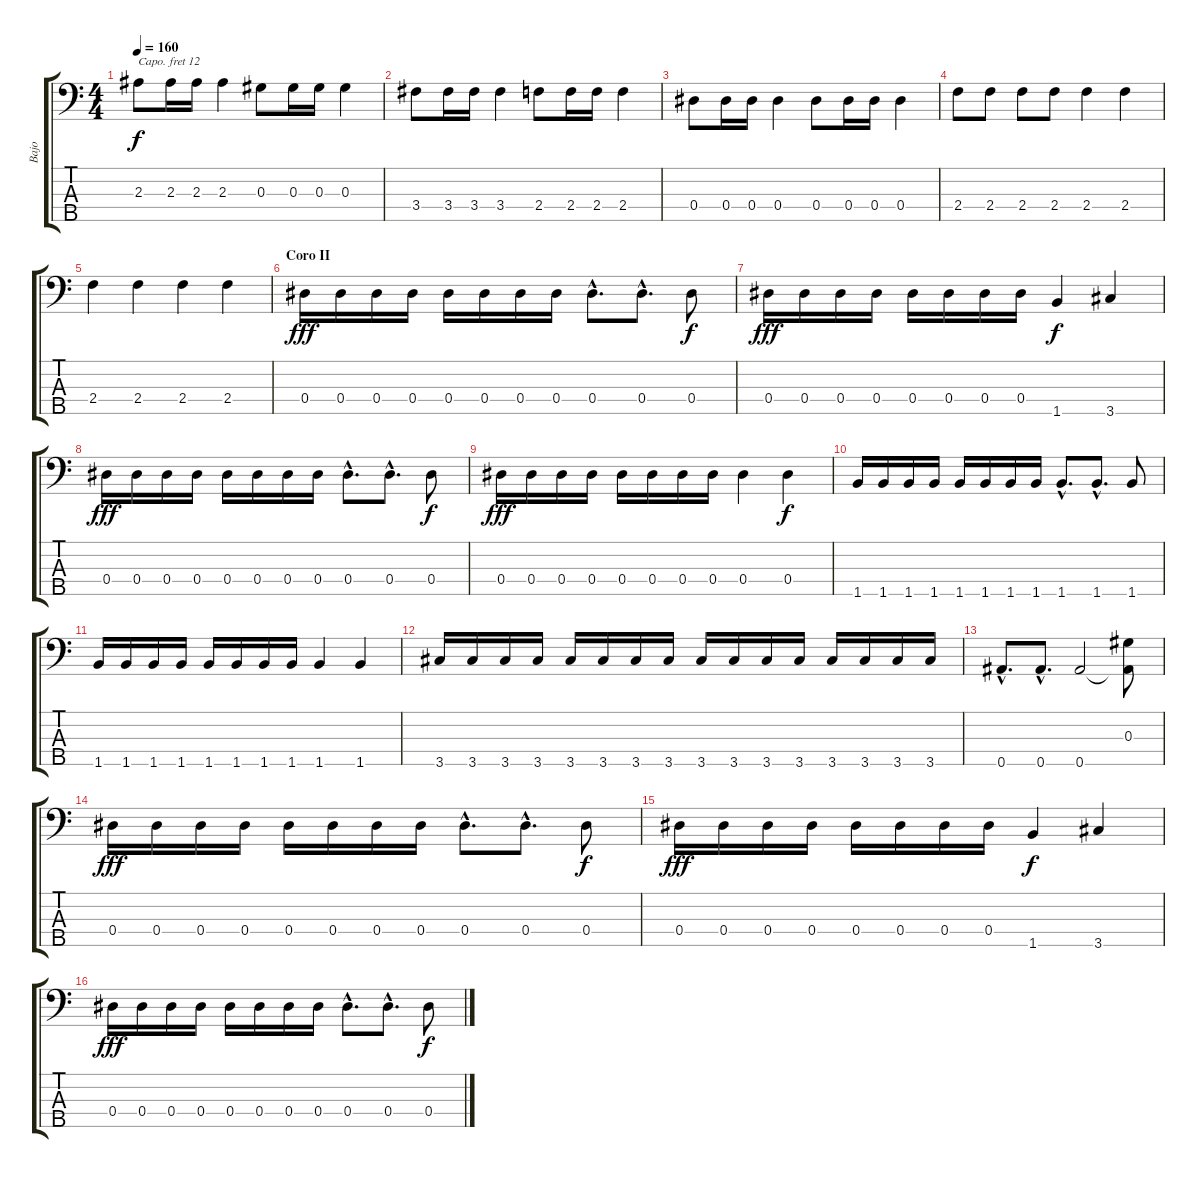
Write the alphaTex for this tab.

\track ("Bajo" "Bajo") {instrument electricbassfinger}
\staff {score tabs}
\capo 12
\tuning (Gb2 Db2 Ab1 Eb1 Bb0) {hide}
\ts (4 4)
\tempo 160
\clef f4
\ks c
2.3.8{dy f} 2.3.16 2.3.16 2.3.4 0.3.8 0.3.16 0.3.16 0.3.4 |
3.4.8 3.4.16 3.4.16 3.4.4 2.4.8 2.4.16 2.4.16 2.4.4 |
0.4.8 0.4.16 0.4.16 0.4.4 0.4.8 0.4.16 0.4.16 0.4.4 |
2.4.8 2.4.8 2.4.8 2.4.8 2.4.4 2.4.4 |
2.4.4 2.4.4 2.4.4 2.4.4 |
\section ("" "Coro II")
0.4.16{dy fff} 0.4.16 0.4.16 0.4.16 0.4.16 0.4.16 0.4.16 0.4.16 0.4{hac}.8{d} 0.4{hac}.8{d} 0.4.8{dy f} |
0.4.16{dy fff} 0.4.16 0.4.16 0.4.16 0.4.16 0.4.16 0.4.16 0.4.16 1.5.4{dy f} 3.5.4 |
0.4.16{dy fff} 0.4.16 0.4.16 0.4.16 0.4.16 0.4.16 0.4.16 0.4.16 0.4{hac}.8{d} 0.4{hac}.8{d} 0.4.8{dy f} |
0.4.16{dy fff} 0.4.16 0.4.16 0.4.16 0.4.16 0.4.16 0.4.16 0.4.16 0.4.4 0.4.4{dy f} |
1.5.16 1.5.16 1.5.16 1.5.16 1.5.16 1.5.16 1.5.16 1.5.16 1.5{hac}.8{d} 1.5{hac}.8{d} 1.5.8 |
1.5.16 1.5.16 1.5.16 1.5.16 1.5.16 1.5.16 1.5.16 1.5.16 1.5.4 1.5.4 |
3.5.16 3.5.16 3.5.16 3.5.16 3.5.16 3.5.16 3.5.16 3.5.16 3.5.16 3.5.16 3.5.16 3.5.16 3.5.16 3.5.16 3.5.16 3.5.16 |
0.5{hac}.8{d} 0.5{hac}.8{d} 0.5.2 (0.3 0.5{t}).8 |
0.4.16{dy fff} 0.4.16 0.4.16 0.4.16 0.4.16 0.4.16 0.4.16 0.4.16 0.4{hac}.8{d} 0.4{hac}.8{d} 0.4.8{dy f} |
0.4.16{dy fff} 0.4.16 0.4.16 0.4.16 0.4.16 0.4.16 0.4.16 0.4.16 1.5.4{dy f} 3.5.4 |
0.4.16{dy fff} 0.4.16 0.4.16 0.4.16 0.4.16 0.4.16 0.4.16 0.4.16 0.4{hac}.8{d} 0.4{hac}.8{d} 0.4.8{dy f}
